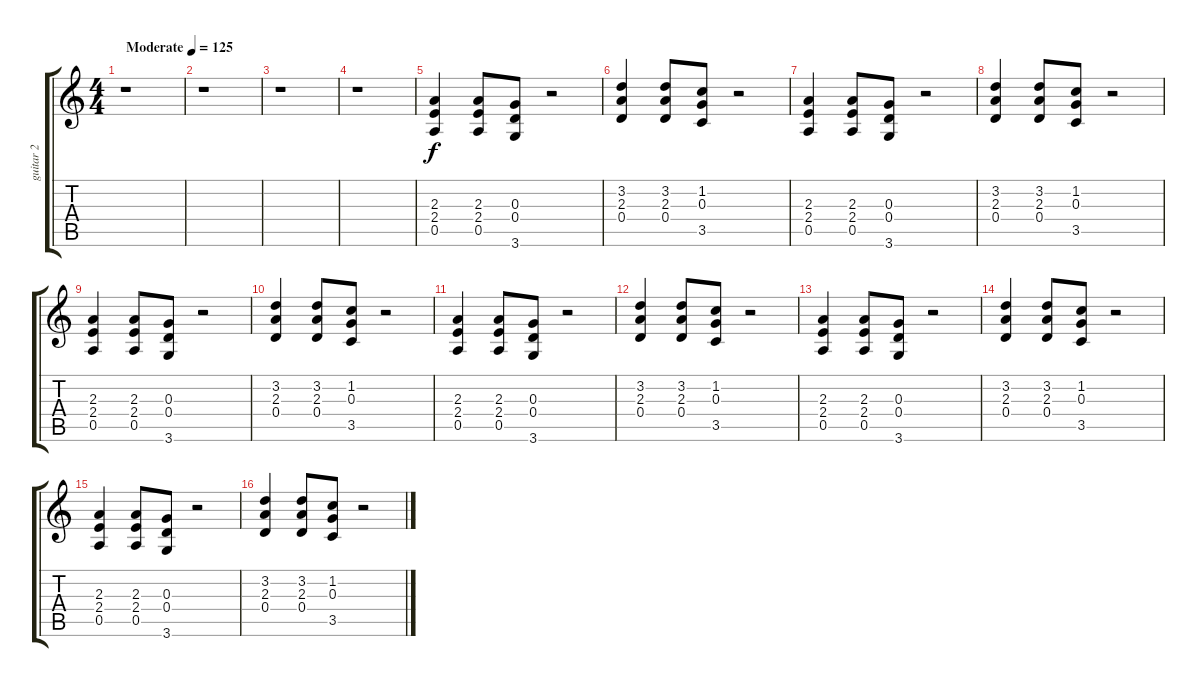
\track ("guitar 2" "guitar 2") {instrument overdrivenguitar}
\staff {score tabs}
\tuning (E4 B3 G3 D3 A2 E2) {hide}
\ts (4 4)
\tempo (125 "Moderate")
\clef g2
\ks c
r.1{dy f instrument overdrivenguitar} |
r.1 |
r.1 |
r.1 |
(2.3 2.4 0.5).4 (2.3 2.4 0.5).8 (0.3 0.4 3.6).8 r.2 |
(3.2 2.3 0.4).4 (3.2 2.3 0.4).8 (1.2 0.3 3.5).8 r.2 |
(2.3 2.4 0.5).4 (2.3 2.4 0.5).8 (0.3 0.4 3.6).8 r.2 |
(3.2 2.3 0.4).4 (3.2 2.3 0.4).8 (1.2 0.3 3.5).8 r.2 |
(2.3 2.4 0.5).4 (2.3 2.4 0.5).8 (0.3 0.4 3.6).8 r.2 |
(3.2 2.3 0.4).4 (3.2 2.3 0.4).8 (1.2 0.3 3.5).8 r.2 |
(2.3 2.4 0.5).4 (2.3 2.4 0.5).8 (0.3 0.4 3.6).8 r.2 |
(3.2 2.3 0.4).4 (3.2 2.3 0.4).8 (1.2 0.3 3.5).8 r.2 |
(2.3 2.4 0.5).4 (2.3 2.4 0.5).8 (0.3 0.4 3.6).8 r.2 |
(3.2 2.3 0.4).4 (3.2 2.3 0.4).8 (1.2 0.3 3.5).8 r.2 |
(2.3 2.4 0.5).4 (2.3 2.4 0.5).8 (0.3 0.4 3.6).8 r.2 |
(3.2 2.3 0.4).4 (3.2 2.3 0.4).8 (1.2 0.3 3.5).8 r.2
